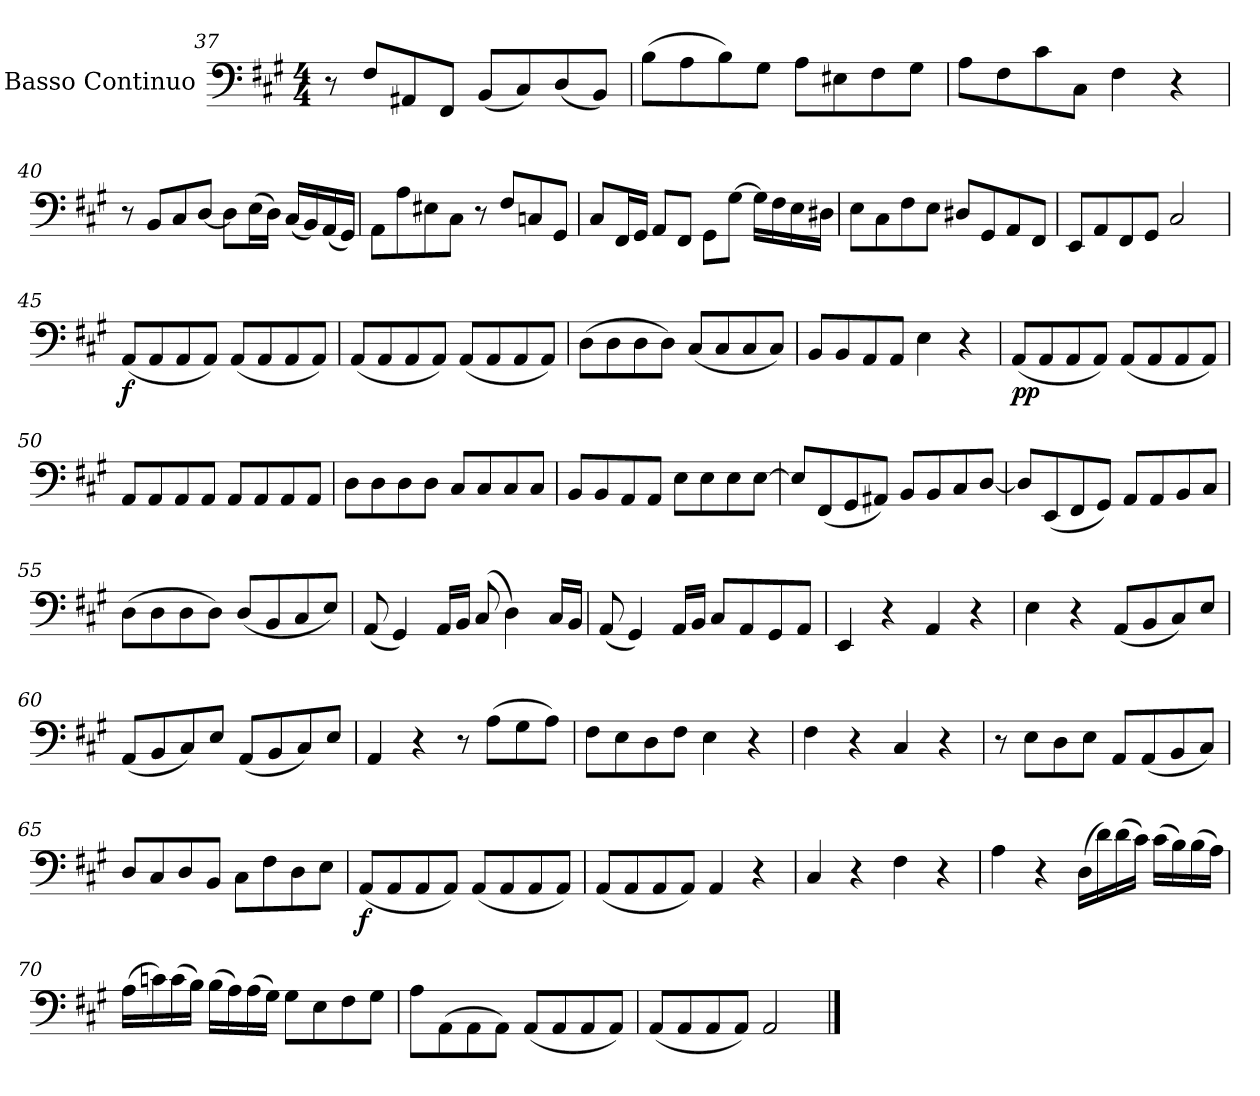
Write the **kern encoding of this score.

**kern	**dynam
*part1	*part1
*staff1	*staff1
*I"Basso Continuo	*
*I'B. C.	*
*clefF4	*
*k[f#c#g#]	*
*M4/4	*
=37	=37
8r	.
8F#/L	.
8AA#X/	.
8FF#/J	.
(8BB/L	.
8C#/)	.
(8D/	.
8BB/J)	.
!!LO:LB:g=z
=38	=38
(8B\L	.
8A\	.
8B\)	.
8G#\J	.
8A\L	.
8E#X\	.
8F#\	.
8G#\J	.
=39	=39
8A\L	.
8F#\	.
8c#\	.
8C#\J	.
4F#\	.
4r	.
=40	=40
8r	.
8BB/L	.
8C#/	.
[8D/J	.
8D\L]	.
(16E\L	.
16D\JJ)	.
(16C#/LL	.
16BB/)	.
(16AA/	.
16GG#/JJ)	.
!!LO:LB:g=z
=41	=41
8AA\L	.
8A\	.
8E#X\	.
8C#\J	.
8r	.
8F#/L	.
8Cn/	.
8GG#/J	.
=42	=42
8C#/L	.
16FF#/L	.
16GG#/JJ	.
8AA/L	.
8FF#/J	.
8GG#\L	.
[8G#\J	.
16G#\LL]	.
16F#\	.
16E\	.
16D#X\JJ	.
=43	=43
8E\L	.
8C#\	.
8F#\	.
8E\J	.
8D#X/L	.
8GG#/	.
8AA/	.
8FF#/J	.
!!LO:LB:g=z
=44	=44
8EE/L	.
8AA/	.
8FF#/	.
8GG#/J	.
2C#/	.
=45	=45
!	!LO:DY:b
(8AA/L	f
8AA/	.
8AA/	.
8AA/J)	.
(8AA/L	.
8AA/	.
8AA/	.
8AA/J)	.
=46	=46
(8AA/L	.
8AA/	.
8AA/	.
8AA/J)	.
(8AA/L	.
8AA/	.
8AA/	.
8AA/J)	.
!!LO:LB:g=z
=47	=47
(8D\L	.
8D\	.
8D\	.
8D\J)	.
(8C#/L	.
8C#/	.
8C#/	.
8C#/J)	.
=48	=48
8BB/L	.
8BB/	.
8AA/	.
8AA/J	.
4E\	.
4r	.
=49	=49
!	!LO:DY:b
(8AA/L	pp
8AA/	.
8AA/	.
8AA/J)	.
(8AA/L	.
8AA/	.
8AA/	.
8AA/J)	.
!!LO:LB:g=z
=50	=50
8AA/L	.
8AA/	.
8AA/	.
8AA/J	.
8AA/L	.
8AA/	.
8AA/	.
8AA/J	.
=51	=51
8D\L	.
8D\	.
8D\	.
8D\J	.
8C#/L	.
8C#/	.
8C#/	.
8C#/J	.
=52	=52
8BB/L	.
8BB/	.
8AA/	.
8AA/J	.
8E\L	.
8E\	.
8E\	.
[8E\J	.
!!LO:LB:g=z
=53	=53
8E/L]	.
(8FF#/	.
8GG#/	.
8AA#X/J)	.
8BB/L	.
8BB/	.
8C#/	.
[8D/J	.
=54	=54
8D/L]	.
(8EE/	.
8FF#/	.
8GG#/J)	.
8AA/L	.
8AA/	.
8BB/	.
8C#/J	.
!!LO:LB:g=z
=55	=55
(8D\L	.
8D\	.
8D\	.
8D\J)	.
(8D/L	.
8BB/	.
8C#/	.
8E/J)	.
=56	=56
(8AA/	.
4GG#/)	.
16AA/LL	.
16BB/JJ	.
(8C#/	.
4D\)	.
16C#/LL	.
16BB/JJ	.
=57	=57
(8AA/	.
4GG#/)	.
16AA/LL	.
16BB/JJ	.
8C#/L	.
8AA/	.
8GG#/	.
8AA/J	.
!!LO:LB:g=z
=58	=58
4EE/	.
4r	.
4AA/	.
4r	.
=59	=59
4E\	.
4r	.
(8AA/L	.
8BB/	.
8C#/)	.
8E/J	.
!!LO:LB:g=z
=60	=60
(8AA/L	.
8BB/	.
8C#/)	.
8E/J	.
(8AA/L	.
8BB/	.
8C#/)	.
8E/J	.
=61	=61
4AA/	.
4r	.
8r	.
(8A\L	.
8G#\	.
8A\J)	.
=62	=62
8F#\L	.
8E\	.
8D\	.
8F#\J	.
4E\	.
4r	.
!!LO:LB:g=z
=63	=63
4F#\	.
4r	.
4C#/	.
4r	.
=64	=64
8r	.
8E\L	.
8D\	.
8E\J	.
8AA/L	.
(8AA/	.
8BB/	.
8C#/J)	.
!!LO:LB:g=z
=65	=65
8D/L	.
8C#/	.
8D/	.
8BB/J	.
8C#\L	.
8F#\	.
8D\	.
8E\J	.
=66	=66
!	!LO:DY:b
(8AA/L	f
8AA/	.
8AA/	.
8AA/J)	.
(8AA/L	.
8AA/	.
8AA/	.
8AA/J)	.
=67	=67
(8AA/L	.
8AA/	.
8AA/	.
8AA/J)	.
4AA/	.
4r	.
!!LO:LB:g=z
=68	=68
4C#/	.
4r	.
4F#\	.
4r	.
=69	=69
4A\	.
4r	.
(16D\LL	.
16d\)	.
(16d\	.
16c#\JJ)	.
(16c#\LL	.
16B\)	.
(16B\	.
16A\JJ)	.
!!LO:PB:g=z
=70	=70
(16A\LL	.
16cn\)	.
(16c\	.
16B\JJ)	.
(16B\LL	.
16A\)	.
(16A\	.
16G#\JJ)	.
8G#\L	.
8E\	.
8F#\	.
8G#\J	.
=71	=71
8A\L	.
(8AA\	.
8AA\	.
8AA\J)	.
(8AA/L	.
8AA/	.
8AA/	.
8AA/J)	.
=72	=72
(8AA/L	.
8AA/	.
8AA/	.
8AA/J)	.
2AA>/	.
==	==
*-	*-
